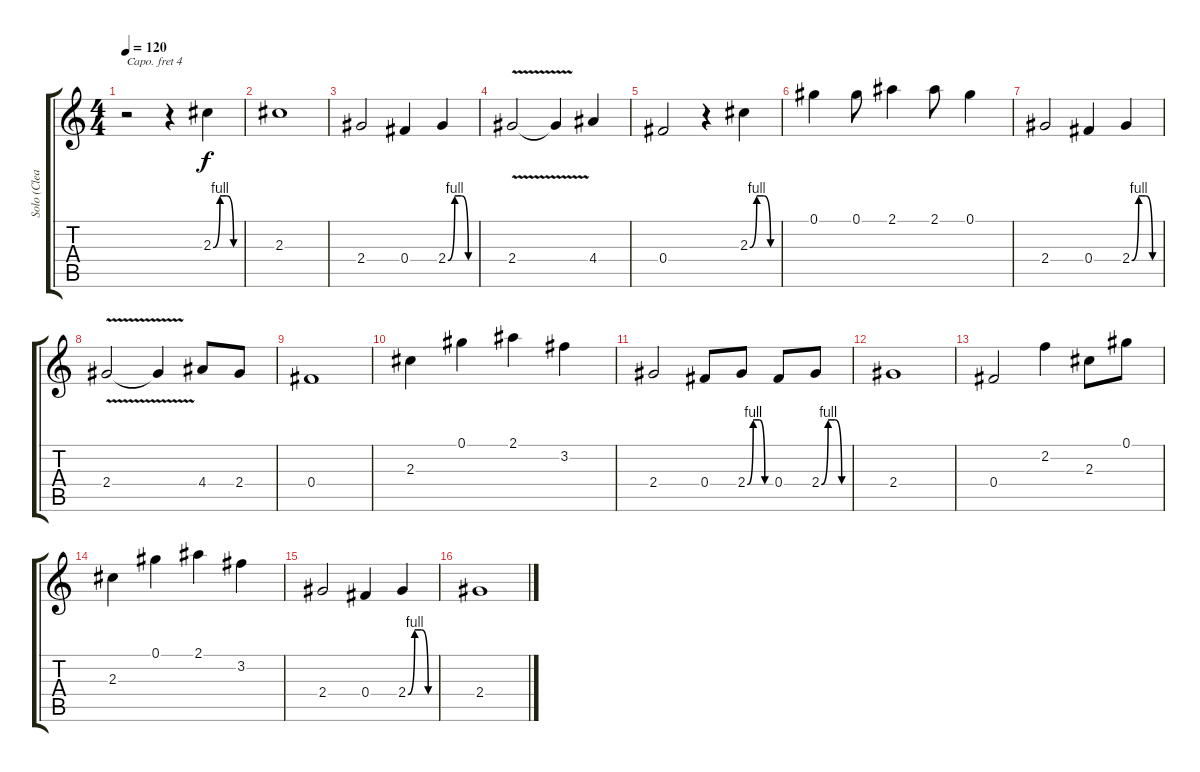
\track ("Solo (Clean)" "Solo (Clea") {instrument electricguitarclean}
\staff {score tabs}
\capo 4
\tuning (E4 B3 G3 D3 A2 E2) {hide}
\ts (4 4)
\tempo 120
\clef g2
\ks c
r.2{dy f instrument electricguitarclean} r.4 2.3{be (custom 0 0 15 4 30 4 45 0 60 0)}.4 |
2.3.1 |
2.4.2 0.4.4 2.4{be (custom 0 0 15 4 30 4 45 0 60 0)}.4 |
2.4{v}.2 2.4{t}.4 4.4.4 |
0.4.2 r.4 2.3{be (custom 0 0 15 4 30 4 45 0 60 0)}.4 |
0.1.4 0.1.8 2.1.4 2.1.8 0.1.4 |
2.4.2 0.4.4 2.4{be (custom 0 0 15 4 30 4 45 0 60 0)}.4 |
2.4{v}.2 2.4{t}.4 4.4.8 2.4.8 |
0.4.1 |
2.3.4 0.1.4 2.1.4 3.2.4 |
2.4.2 0.4.8 2.4{be (custom 0 0 15 4 30 4 45 0 60 0)}.8 0.4.8 2.4{be (custom 0 0 15 4 30 4 45 0 60 0)}.8 |
2.4.1 |
0.4.2 2.2.4 2.3.8 0.1.8 |
2.3.4 0.1.4 2.1.4 3.2.4 |
2.4.2 0.4.4 2.4{be (custom 0 0 15 4 30 4 45 0 60 0)}.4 |
2.4.1
